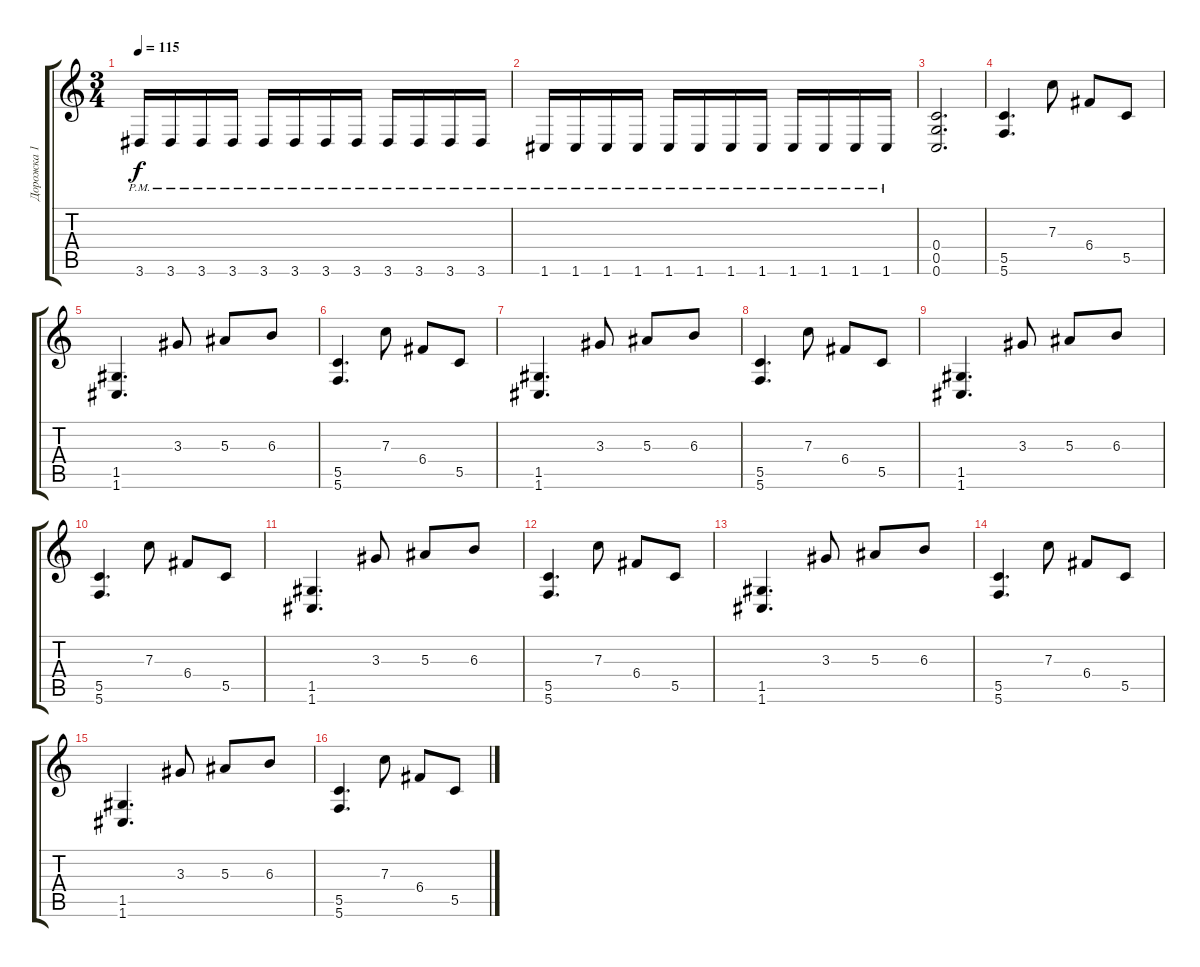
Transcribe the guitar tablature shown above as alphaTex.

\track ("Дорожка 1" "Дорожка 1") {instrument distortionguitar}
\staff {score tabs}
\tuning (D4 A3 F3 C3 G2 C2) {hide}
\ts (3 4)
\tempo 115
\clef g2
\ks c
3.6{pm}.16{dy f} 3.6{pm}.16 3.6{pm}.16 3.6{pm}.16 3.6{pm}.16 3.6{pm}.16 3.6{pm}.16 3.6{pm}.16 3.6{pm}.16 3.6{pm}.16 3.6{pm}.16 3.6{pm}.16 |
1.6{pm}.16 1.6{pm}.16 1.6{pm}.16 1.6{pm}.16 1.6{pm}.16 1.6{pm}.16 1.6{pm}.16 1.6{pm}.16 1.6{pm}.16 1.6{pm}.16 1.6{pm}.16 1.6{pm}.16 |
(0.4 0.5 0.6).2{d} |
(5.5 5.6).4{d} 7.3.8 6.4.8 5.5.8 |
(1.5 1.6).4{d} 3.3.8 5.3.8 6.3.8 |
(5.5 5.6).4{d} 7.3.8 6.4.8 5.5.8 |
(1.5 1.6).4{d} 3.3.8 5.3.8 6.3.8 |
(5.5 5.6).4{d} 7.3.8 6.4.8 5.5.8 |
(1.5 1.6).4{d} 3.3.8 5.3.8 6.3.8 |
(5.5 5.6).4{d} 7.3.8 6.4.8 5.5.8 |
(1.5 1.6).4{d} 3.3.8 5.3.8 6.3.8 |
(5.5 5.6).4{d} 7.3.8 6.4.8 5.5.8 |
(1.5 1.6).4{d} 3.3.8 5.3.8 6.3.8 |
(5.5 5.6).4{d} 7.3.8 6.4.8 5.5.8 |
(1.5 1.6).4{d} 3.3.8 5.3.8 6.3.8 |
(5.5 5.6).4{d} 7.3.8 6.4.8 5.5.8
